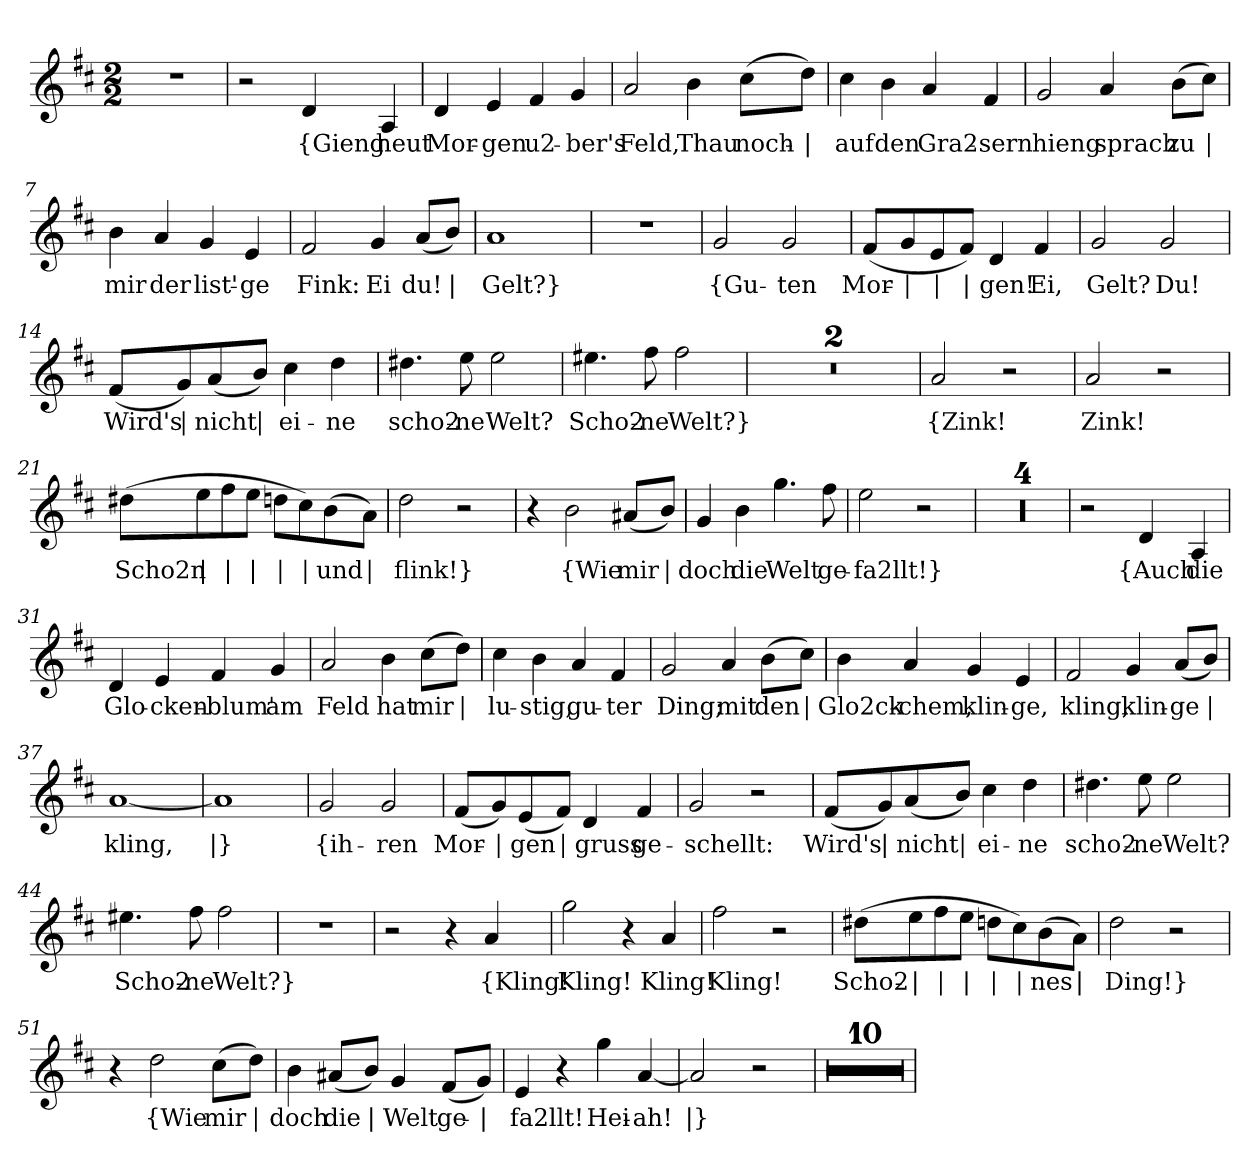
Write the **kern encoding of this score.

**kern	**text
*part1	*part1
*staff1	*staff1
*clefG2	*
*k[f#c#]	*
*M2/2	*
*MM120	*
=1	=1
1r	.
=2	=2
2r	.
4d	{Gieng
4A	heut
=3	=3
4d	Mor-
4e	-gen
4f#	u2-
4g	-ber's
=4	=4
2a	Feld,
4b	Thau
(8cc#\L	noch-
8dd\J)	|
=5	=5
4cc#	-auf
4b	den
4a	Gra2-
4f#	-sern
=6	=6
2g	hieng
4a	sprach
(8b\L	zu
8cc#\J)	|
=7	=7
4b	mir
4a	der
4g	list'-
4e	-ge
=8	=8
2f#	Fink:
4g	Ei
(8a/L	du!
8b/J)	|
=9	=9
1a	Gelt?}
=10	=10
1r	.
=11	=11
2g	{Gu-
2g	-ten
=12	=12
(8f#/L	Mor-
8g/	|
8e/	|
8f#/J)	|
4d	-gen!
4f#	Ei,
=13	=13
2g	Gelt?
2g	Du!
=14	=14
(8f#/L	Wird's
8g/)	|
(8a/	nicht
8b/J)	|
4cc#	ei-
4dd	-ne
=15	=15
4.dd#X	scho2-
8ee	-ne
2ee	Welt?
=16	=16
4.ee#X	Scho2-
8ff#	-ne
2ff#	Welt?}
=17	=17
1r	.
=18	=18
1r	.
=19	=19
2a	{Zink!
2r	.
=20	=20
2a	Zink!
2r	.
=21	=21
(8dd#X\L	Scho2n
8ee\	|
8ff#\	|
8ee\J	|
8ddn\L	|
8cc#\)	|
(8b\	und
8a\J)	|
=22	=22
2dd	flink!}
2r	.
=23	=23
4r	.
2b	{Wie
(8a#X/L	mir
8b/J)	|
=24	=24
4g	doch
4b	die
4.gg	Welt
8ff#	ge-
=25	=25
2ee	-fa2llt!}
2r	.
=26	=26
1r	.
=27	=27
1r	.
=28	=28
1r	.
=29	=29
1r	.
=30	=30
2r	.
4d	{Auch
4A	die
=31	=31
4d	Glo-
4e	-cken-
4f#	-blum'
4g	am
=32	=32
2a	Feld
4b	hat
(8cc#\L	mir
8dd\J)	|
=33	=33
4cc#	lu-
4b	-stig,
4a	gu-
4f#	-ter
=34	=34
2g	Ding;
4a	mit
(8b\L	den
8cc#\J)	|
=35	=35
4b	Glo2ck-
4a	-chem,
4g	klin-
4e	-ge,
=36	=36
2f#	kling,
4g	klin-
(8a/L	-ge
8b/J)	|
=37	=37
[1a	kling,
=38	=38
1a]	|}
=39	=39
2g	{ih-
2g	-ren
=40	=40
(8f#/L	Mor-
8g/)	|
(8e/	-gen
8f#/J)	|
4d	gruss
4f#	ge-
=41	=41
2g	-schellt:
2r	.
=42	=42
(8f#/L	Wird's
8g/)	|
(8a/	nicht
8b/J)	|
4cc#	ei-
4dd	-ne
=43	=43
4.dd#X	scho2-
8ee	-ne
2ee	Welt?
=44	=44
4.ee#X	Scho2-
8ff#	-ne
2ff#	Welt?}
=45	=45
1r	.
=46	=46
2r	.
4r	.
4a	{Kling!
=47	=47
2gg	Kling!
4r	.
4a	Kling!
=48	=48
2ff#	Kling!
2r	.
=49	=49
(8dd#X\L	Scho2-
8ee\	|
8ff#\	|
8ee\J	|
8ddn\L	|
8cc#\)	|
(8b\	-nes
8a\J)	|
=50	=50
2dd	Ding!}
2r	.
=51	=51
4r	.
2dd	{Wie
(8cc#\L	mir
8dd\J)	|
=52	=52
4b	doch
(8a#X/L	die
8b/J)	|
4g	Welt
(8f#/L	ge-
8g/J)	|
=53	=53
4e	-fa2llt!
4r	.
4gg	Hei-
[4a	-ah!
=54	=54
2a]	|}
2r	.
=55	=55
1r	.
=56	=56
1r	.
=57	=57
1r	.
=58	=58
1r	.
=59	=59
1r	.
=60	=60
1r	.
=61	=61
1r	.
=62	=62
*k[f#c#g#d#a#]	*
1r	.
=63	=63
1r	.
=64	=64
1r	.
=	=
*-	*-
